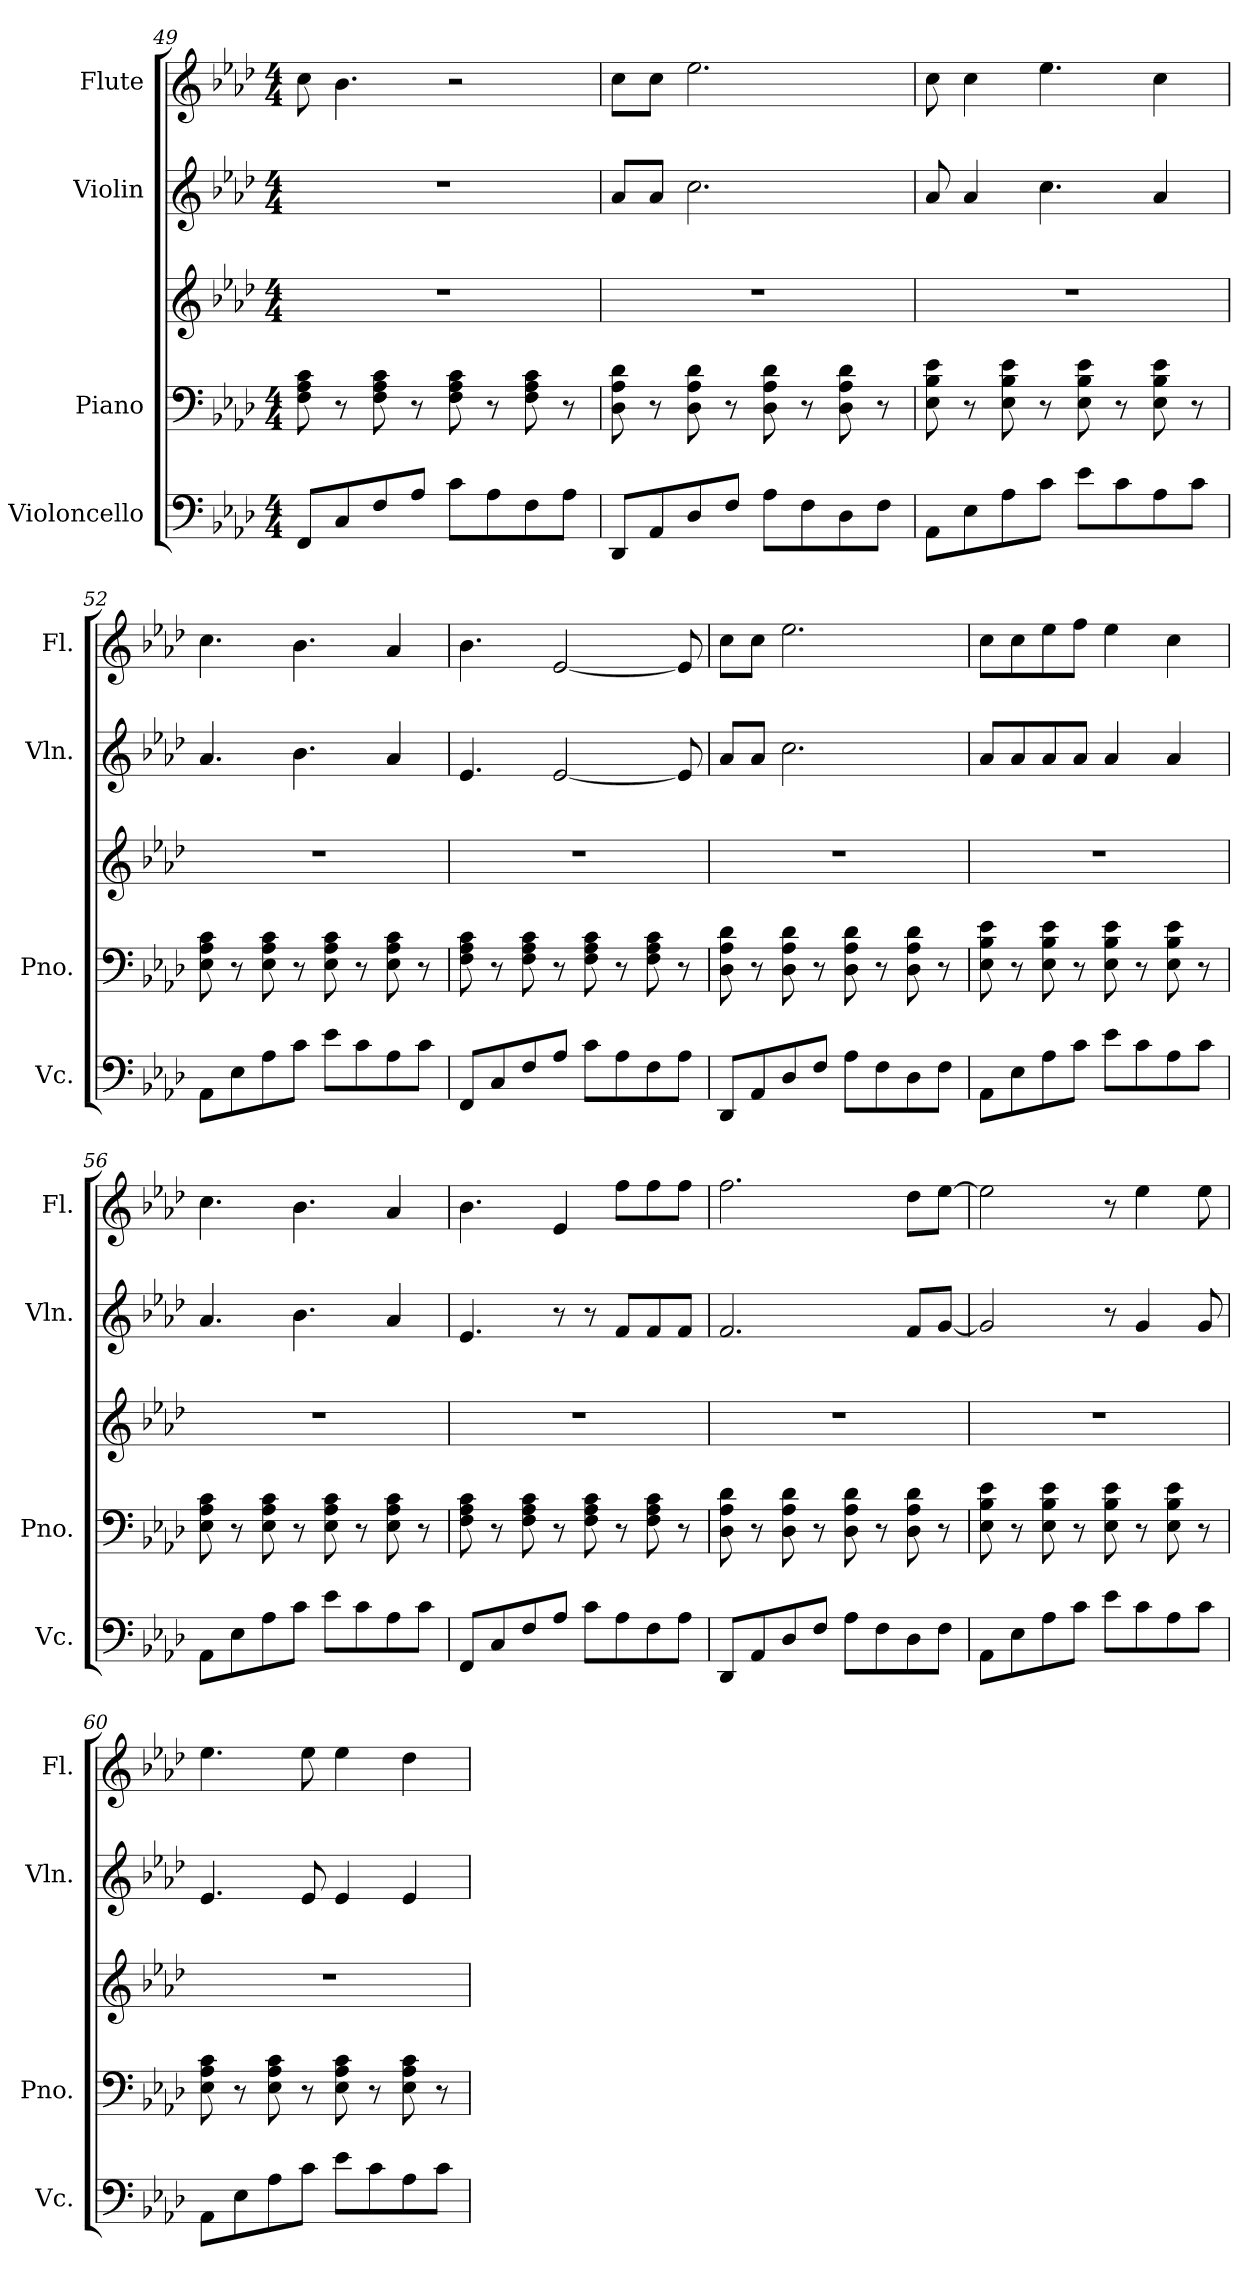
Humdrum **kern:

**kern	**kern	**kern	**kern	**kern
*part4	*part3	*part3	*part2	*part1
*staff5	*staff4	*staff3	*staff2	*staff1
*I"Violoncello	*I"Piano	*	*I"Violin	*I"Flute
*I'Vc.	*I'Pno.	*	*I'Vln.	*I'Fl.
*clefF4	*clefF4	*clefG2	*clefG2	*clefG2
*k[b-e-a-d-]	*k[b-e-a-d-]	*k[b-e-a-d-]	*k[b-e-a-d-]	*k[b-e-a-d-]
*M4/4	*M4/4	*M4/4	*M4/4	*M4/4
=49	=49	=49	=49	=49
8FF/L	8F\ 8A-\ 8c\	1r	1r	8cc\
8C/	8r	.	.	4.b-\
8F/	8F\ 8A-\ 8c\	.	.	.
8A-/J	8r	.	.	.
8c\L	8F\ 8A-\ 8c\	.	.	2r
8A-\	8r	.	.	.
8F\	8F\ 8A-\ 8c\	.	.	.
8A-\J	8r	.	.	.
=50	=50	=50	=50	=50
8DD-/L	8D-\ 8A-\ 8d-\	1r	8a-/L	8cc\L
8AA-/	8r	.	8a-/J	8cc\J
8D-/	8D-\ 8A-\ 8d-\	.	2.cc\	2.ee-\
8F/J	8r	.	.	.
8A-\L	8D-\ 8A-\ 8d-\	.	.	.
8F\	8r	.	.	.
8D-\	8D-\ 8A-\ 8d-\	.	.	.
8F\J	8r	.	.	.
!!LO:PB:g=z
=51	=51	=51	=51	=51
8AA-\L	8E-\ 8B-\ 8e-\	1r	8a-/	8cc\
8E-\	8r	.	4a-/	4cc\
8A-\	8E-\ 8B-\ 8e-\	.	.	.
8c\J	8r	.	4.cc\	4.ee-\
8e-\L	8E-\ 8B-\ 8e-\	.	.	.
8c\	8r	.	.	.
8A-\	8E-\ 8B-\ 8e-\	.	4a-/	4cc\
8c\J	8r	.	.	.
=52	=52	=52	=52	=52
8AA-\L	8E-\ 8A-\ 8c\	1r	4.a-/	4.cc\
8E-\	8r	.	.	.
8A-\	8E-\ 8A-\ 8c\	.	.	.
8c\J	8r	.	4.b-\	4.b-\
8e-\L	8E-\ 8A-\ 8c\	.	.	.
8c\	8r	.	.	.
8A-\	8E-\ 8A-\ 8c\	.	4a-/	4a-/
8c\J	8r	.	.	.
=53	=53	=53	=53	=53
8FF/L	8F\ 8A-\ 8c\	1r	4.e-/	4.b-\
8C/	8r	.	.	.
8F/	8F\ 8A-\ 8c\	.	.	.
8A-/J	8r	.	[2e-/	[2e-/
8c\L	8F\ 8A-\ 8c\	.	.	.
8A-\	8r	.	.	.
8F\	8F\ 8A-\ 8c\	.	.	.
8A-\J	8r	.	8e-/]	8e-/]
=54	=54	=54	=54	=54
8DD-/L	8D-\ 8A-\ 8d-\	1r	8a-/L	8cc\L
8AA-/	8r	.	8a-/J	8cc\J
8D-/	8D-\ 8A-\ 8d-\	.	2.cc\	2.ee-\
8F/J	8r	.	.	.
8A-\L	8D-\ 8A-\ 8d-\	.	.	.
8F\	8r	.	.	.
8D-\	8D-\ 8A-\ 8d-\	.	.	.
8F\J	8r	.	.	.
!!LO:LB:g=z
=55	=55	=55	=55	=55
8AA-\L	8E-\ 8B-\ 8e-\	1r	8a-/L	8cc\L
8E-\	8r	.	8a-/	8cc\
8A-\	8E-\ 8B-\ 8e-\	.	8a-/	8ee-\
8c\J	8r	.	8a-/J	8ff\J
8e-\L	8E-\ 8B-\ 8e-\	.	4a-/	4ee-\
8c\	8r	.	.	.
8A-\	8E-\ 8B-\ 8e-\	.	4a-/	4cc\
8c\J	8r	.	.	.
=56	=56	=56	=56	=56
8AA-\L	8E-\ 8A-\ 8c\	1r	4.a-/	4.cc\
8E-\	8r	.	.	.
8A-\	8E-\ 8A-\ 8c\	.	.	.
8c\J	8r	.	4.b-\	4.b-\
8e-\L	8E-\ 8A-\ 8c\	.	.	.
8c\	8r	.	.	.
8A-\	8E-\ 8A-\ 8c\	.	4a-/	4a-/
8c\J	8r	.	.	.
=57	=57	=57	=57	=57
8FF/L	8F\ 8A-\ 8c\	1r	4.e-/	4.b-\
8C/	8r	.	.	.
8F/	8F\ 8A-\ 8c\	.	.	.
8A-/J	8r	.	8r	4e-/
8c\L	8F\ 8A-\ 8c\	.	8r	.
8A-\	8r	.	8f/L	8ff\L
8F\	8F\ 8A-\ 8c\	.	8f/	8ff\
8A-\J	8r	.	8f/J	8ff\J
=58	=58	=58	=58	=58
8DD-/L	8D-\ 8A-\ 8d-\	1r	2.f/	2.ff\
8AA-/	8r	.	.	.
8D-/	8D-\ 8A-\ 8d-\	.	.	.
8F/J	8r	.	.	.
8A-\L	8D-\ 8A-\ 8d-\	.	.	.
8F\	8r	.	.	.
8D-\	8D-\ 8A-\ 8d-\	.	8f/L	8dd-\L
8F\J	8r	.	[8g/J	[8ee-\J
!!LO:PB:g=z
=59	=59	=59	=59	=59
8AA-\L	8E-\ 8B-\ 8e-\	1r	2g/]	2ee-\]
8E-\	8r	.	.	.
8A-\	8E-\ 8B-\ 8e-\	.	.	.
8c\J	8r	.	.	.
8e-\L	8E-\ 8B-\ 8e-\	.	8r	8r
8c\	8r	.	4g/	4ee-\
8A-\	8E-\ 8B-\ 8e-\	.	.	.
8c\J	8r	.	8g/	8ee-\
=60	=60	=60	=60	=60
8AA-\L	8E-\ 8A-\ 8c\	1r	4.e-/	4.ee-\
8E-\	8r	.	.	.
8A-\	8E-\ 8A-\ 8c\	.	.	.
8c\J	8r	.	8e-/	8ee-\
8e-\L	8E-\ 8A-\ 8c\	.	4e-/	4ee-\
8c\	8r	.	.	.
8A-\	8E-\ 8A-\ 8c\	.	4e-/	4dd-\
8c\J	8r	.	.	.
=	=	=	=	=
*-	*-	*-	*-	*-
